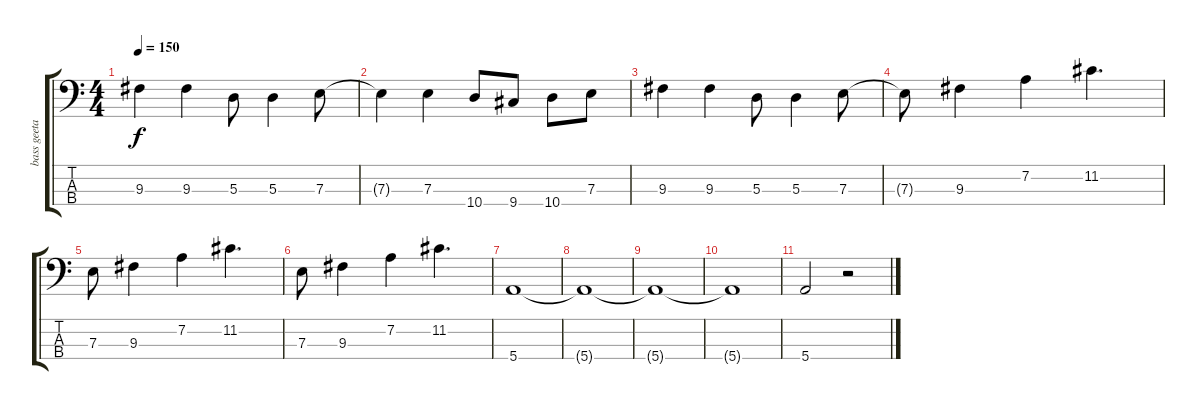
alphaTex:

\track ("bass geetar" "bass geeta") {instrument electricbasspick}
\staff {score tabs}
\tuning (G2 D2 A1 E1) {hide}
\ts (4 4)
\tempo 150
\clef f4
\ks c
9.3.4{dy f} 9.3.4 5.3.8 5.3.4 7.3.8 |
7.3{t}.4 7.3.4 10.4.8 9.4.8 10.4.8 7.3.8 |
9.3.4 9.3.4 5.3.8 5.3.4 7.3.8 |
7.3{t}.8 9.3.4 7.2.4 11.2.4{d} |
7.3.8 9.3.4 7.2.4 11.2.4{d} |
7.3.8 9.3.4 7.2.4 11.2.4{d} |
5.4.1 |
5.4{t}.1 |
5.4{t}.1 |
5.4{t}.1 |
5.4.2 r.2
